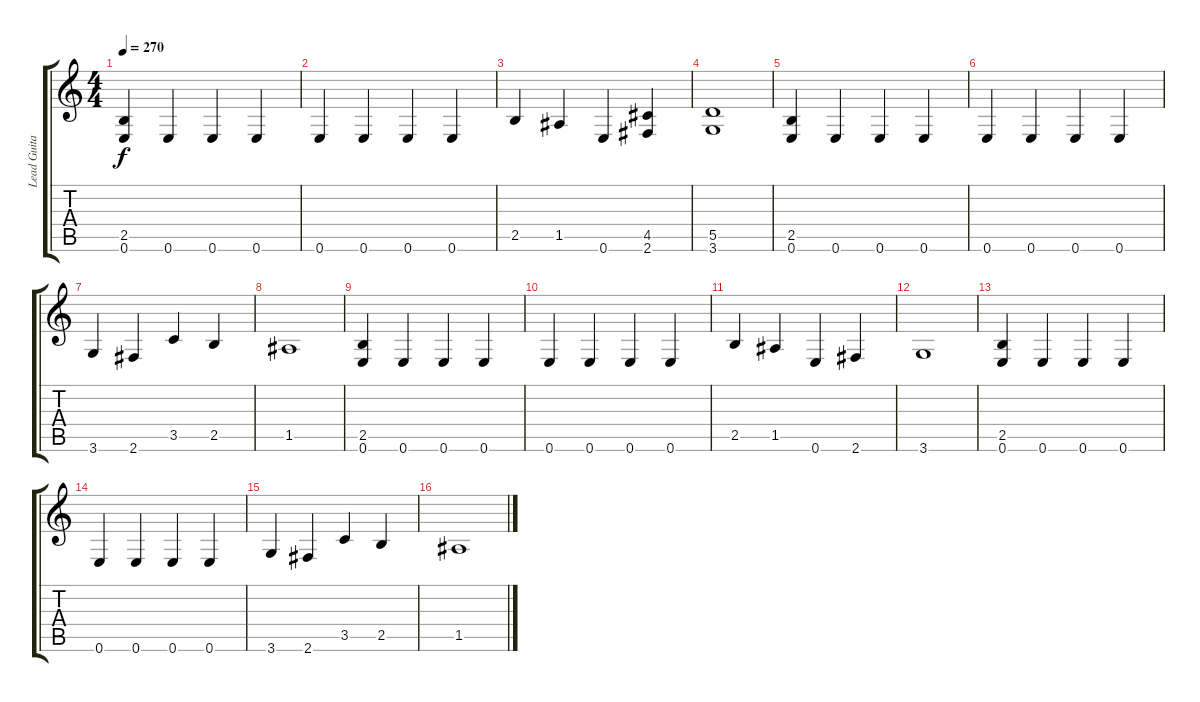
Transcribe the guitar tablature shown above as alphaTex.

\track ("Lead Guitar" "Lead Guita") {instrument distortionguitar}
\staff {score tabs}
\tuning (E4 B3 G3 D3 A2 E2) {hide}
\ts (4 4)
\tempo 270
\clef g2
\ks c
(2.5 0.6).4{dy f} 0.6.4 0.6.4 0.6.4 |
0.6.4 0.6.4 0.6.4 0.6.4 |
2.5.4 1.5.4 0.6.4 (4.5 2.6).4 |
(5.5 3.6).1 |
(2.5 0.6).4 0.6.4 0.6.4 0.6.4 |
0.6.4 0.6.4 0.6.4 0.6.4 |
3.6.4 2.6.4 3.5.4 2.5.4 |
1.5.1 |
(2.5 0.6).4 0.6.4 0.6.4 0.6.4 |
0.6.4 0.6.4 0.6.4 0.6.4 |
2.5.4 1.5.4 0.6.4 2.6.4 |
3.6.1 |
(2.5 0.6).4 0.6.4 0.6.4 0.6.4 |
0.6.4 0.6.4 0.6.4 0.6.4 |
3.6.4 2.6.4 3.5.4 2.5.4 |
1.5.1
